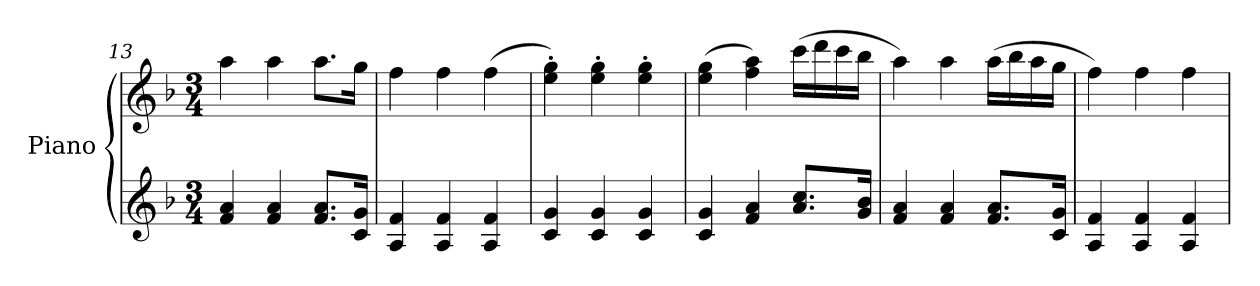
**kern	**kern
*part1	*part1
*staff2	*staff1
*I"Piano	*
*I'Pno.	*
*clefG2	*clefG2
*k[b-]	*k[b-]
*M3/4	*M3/4
=13	=13
4f/ 4a/	4aa\
4f/ 4a/	4aa\
8.f/ 8.a/L	8.aa\L
16c/ 16g/Jk	16gg\Jk
!!LO:LB:g=z
=14	=14
4A/ 4f/	4ff\
4A/ 4f/	4ff\
4A/ 4f/	(>4ff\
=15	=15
4c/ 4g/	4ee\' 4gg\')
4c/ 4g/	4ee\' 4gg\'
4c/ 4g/	4ee\' 4gg\'
=16	=16
4c/ 4g/	(>4ee\ 4gg\
4f/ 4a/	4ff\ 4aa\)
8.a/ 8.cc/L	(>16ccc\LL
.	16ddd\
.	16ccc\
16g/ 16b-/Jk	16bb-\JJ
=17	=17
4f/ 4a/	4aa\)
4f/ 4a/	4aa\
8.f/ 8.a/L	(>16aa\LL
.	16bb-\
.	16aa\
16c/ 16g/Jk	16gg\JJ
=18	=18
4A/ 4f/	4ff\)
4A/ 4f/	4ff\
4A/ 4f/	4ff\
=	=
*-	*-
